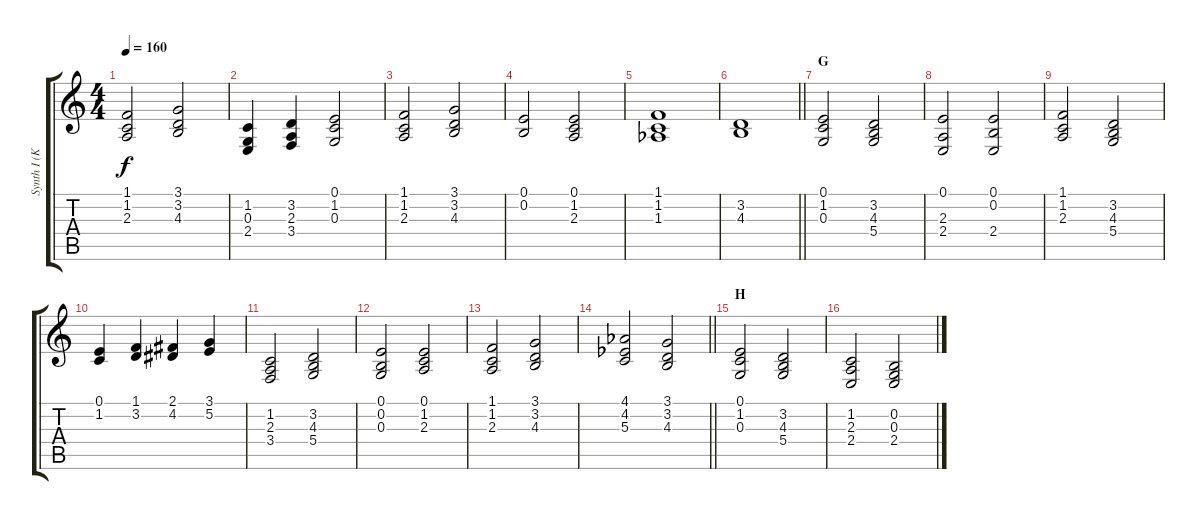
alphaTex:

\track ("Synth I (Kotobuki Tsumugi)" "Synth I (K") {instrument drawbarorgan}
\staff {score tabs}
\tuning (E4 B3 G3 D3 A2 E2) {hide}
\ts (4 4)
\tempo 160
\clef g2
\ks c
(1.1 1.2 2.3).2{dy f} (3.1 3.2 4.3).2 |
(1.2 0.3 2.4).4 (3.2 2.3 3.4).4 (0.1 1.2 0.3).2 |
(1.1 1.2 2.3).2 (3.1 3.2 4.3).2 |
(0.1 0.2).2 (0.1 1.2 2.3).2 |
(1.1 1.2 1.3{acc b}).1 |
\barLineRight lightlight
(3.2 4.3).1 |
\section ("" "G")
(0.1 1.2 0.3).2 (3.2 4.3 5.4).2 |
(0.1 2.3 2.4).2 (0.1 0.2 2.4).2 |
(1.1 1.2 2.3).2 (3.2 4.3 5.4).2 |
(0.1 1.2).4 (1.1 3.2).4 (2.1 4.2).4 (3.1 5.2).4 |
(1.2 2.3 3.4).2 (3.2 4.3 5.4).2 |
(0.1 0.2 0.3).2 (0.1 1.2 2.3).2 |
(1.1 1.2 2.3).2 (3.1 3.2 4.3).2 |
\barLineRight lightlight
(4.1{acc b} 4.2{acc b} 5.3).2 (3.1 3.2 4.3).2 |
\section ("" "H")
(0.1 1.2 0.3).2 (3.2 4.3 5.4).2 |
(1.2 2.3 2.4).2 (0.2 0.3 2.4).2
